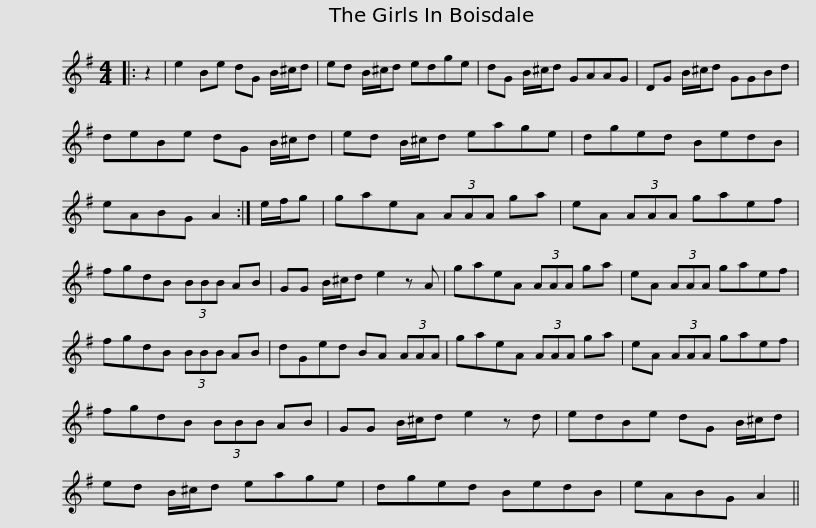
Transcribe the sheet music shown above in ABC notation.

X:1
L:1/8
M:4/4
I:linebreak $
K:G
V:1 treble
V:1
|: z2 | e2 Be dG B/^c/d | ed B/^c/d edge | dG B/^c/d GAAG | DG B/^c/d GGBd |$ %5
 deBe dG B/^c/d | ed B/^c/d eage | dged BedB | eABG A2 :| e/f/g | %10
 gaeA (3AAA ga |$ eA (3AAA gaef | fgdB (3BBB AB | GG B/^c/d e2 z A | gaeA (3AAA ga | %15
 eA (3AAA gaef |$ fgdB (3BBB AB | dGed BA (3AAA | gaeA (3AAA ga | eA (3AAA gaef | %20
 fgdB (3BBB AB |$ GG B/^c/d e2 z d | edBe dG B/^c/d | ed B/^c/d eage | dged BedB | %25
 eABG A2 || %26
